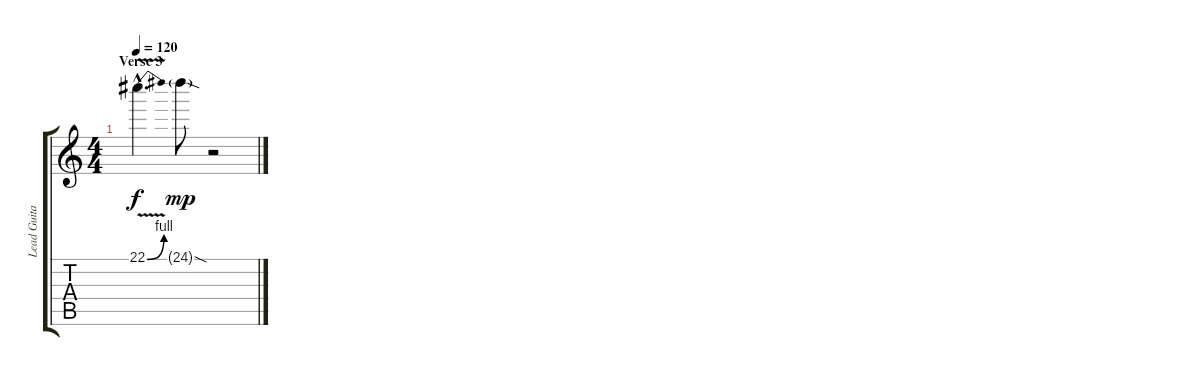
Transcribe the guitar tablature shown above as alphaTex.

\track ("Lead Guitar 2" "Lead Guita") {instrument distortionguitar}
\staff {score tabs}
\tuning (Eb4 Bb3 Gb3 Db3 Ab2 Eb2) {hide}
\ts (4 4)
\section ("" "Verse 3")
\tempo 120
\clef g2
\ks c
22.1{be (bend 0 0 60 4) v hac}.4{d dy f} 24.1{sod g}.8{dy mp} r.2
